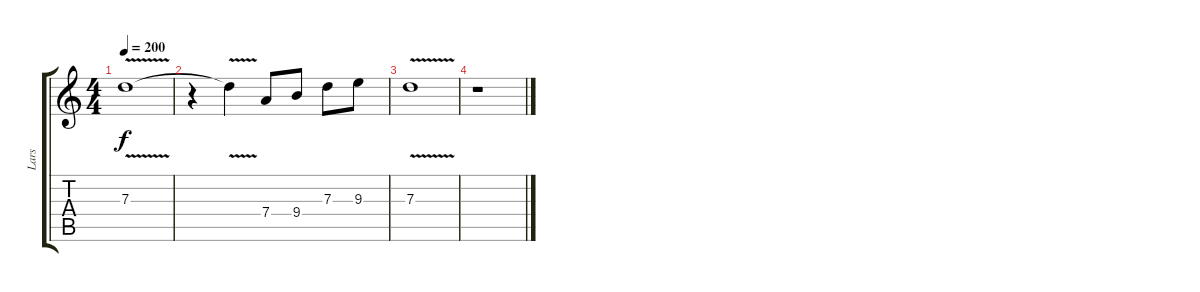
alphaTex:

\track ("Lars" "Lars") {instrument distortionguitar}
\staff {score tabs}
\tuning (E4 B3 G3 D3 A2 E2) {hide}
\ts (4 4)
\tempo 200
\clef g2
\ks c
7.3{v}.1{dy f} |
r.4 7.3{t}.4 7.4.8 9.4.8 7.3.8 9.3.8 |
7.3{v}.1 |
r.1
